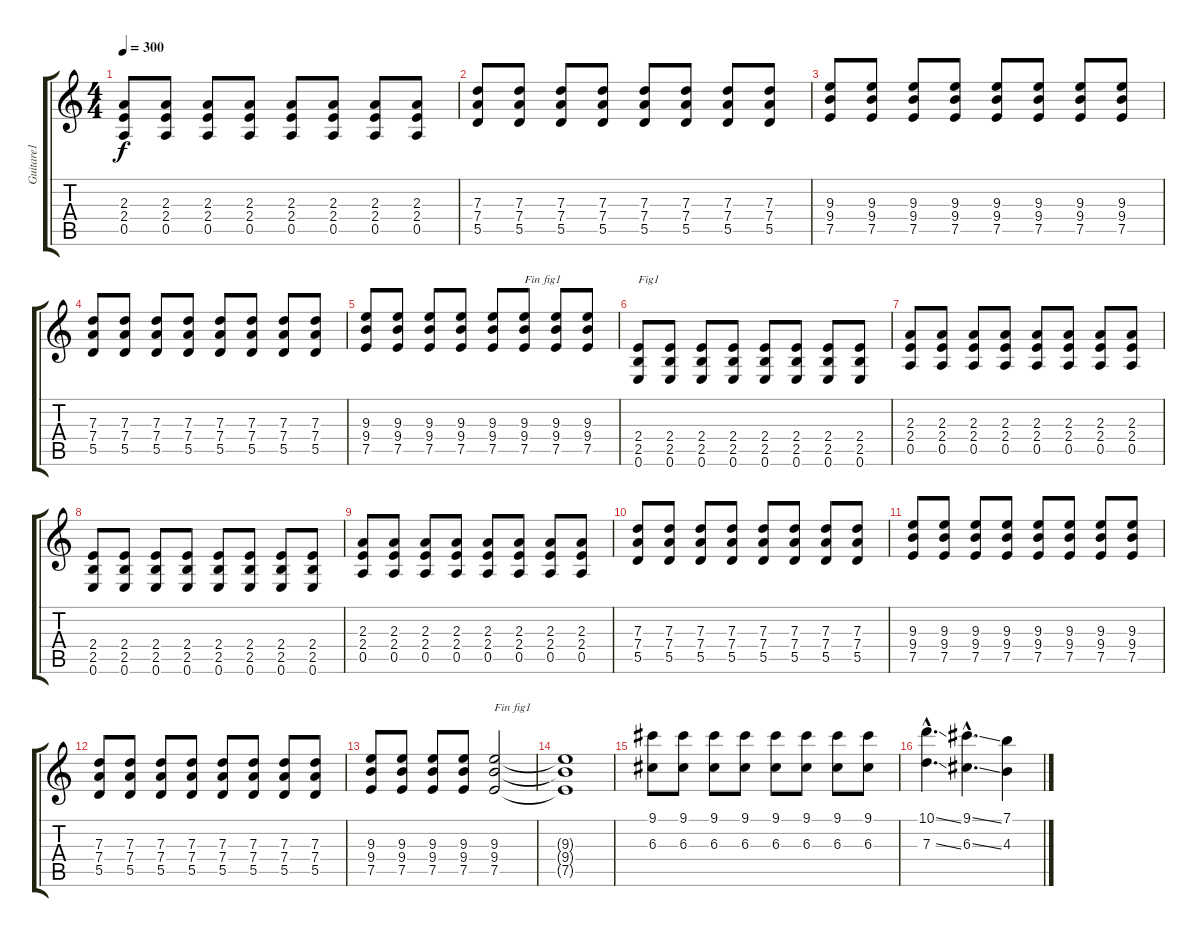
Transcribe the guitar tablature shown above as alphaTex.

\track ("Guitare1" "Guitare1") {instrument distortionguitar}
\staff {score tabs}
\tuning (E4 B3 G3 D3 A2 E2) {hide}
\ts (4 4)
\tempo 300
\clef g2
\ks c
(2.3 2.4 0.5).8{dy f} (2.3 2.4 0.5).8 (2.3 2.4 0.5).8 (2.3 2.4 0.5).8 (2.3 2.4 0.5).8 (2.3 2.4 0.5).8 (2.3 2.4 0.5).8 (2.3 2.4 0.5).8 |
(7.3 7.4 5.5).8 (7.3 7.4 5.5).8 (7.3 7.4 5.5).8 (7.3 7.4 5.5).8 (7.3 7.4 5.5).8 (7.3 7.4 5.5).8 (7.3 7.4 5.5).8 (7.3 7.4 5.5).8 |
(9.3 9.4 7.5).8 (9.3 9.4 7.5).8 (9.3 9.4 7.5).8 (9.3 9.4 7.5).8 (9.3 9.4 7.5).8 (9.3 9.4 7.5).8 (9.3 9.4 7.5).8 (9.3 9.4 7.5).8 |
(7.3 7.4 5.5).8 (7.3 7.4 5.5).8 (7.3 7.4 5.5).8 (7.3 7.4 5.5).8 (7.3 7.4 5.5).8 (7.3 7.4 5.5).8 (7.3 7.4 5.5).8 (7.3 7.4 5.5).8 |
(9.3 9.4 7.5).8 (9.3 9.4 7.5).8 (9.3 9.4 7.5).8 (9.3 9.4 7.5).8 (9.3 9.4 7.5).8 (9.3 9.4 7.5).8{txt "Fin fig1"} (9.3 9.4 7.5).8 (9.3 9.4 7.5).8 |
(2.4 2.5 0.6).8{txt "Fig1"} (2.4 2.5 0.6).8 (2.4 2.5 0.6).8 (2.4 2.5 0.6).8 (2.4 2.5 0.6).8 (2.4 2.5 0.6).8 (2.4 2.5 0.6).8 (2.4 2.5 0.6).8 |
(2.3 2.4 0.5).8 (2.3 2.4 0.5).8 (2.3 2.4 0.5).8 (2.3 2.4 0.5).8 (2.3 2.4 0.5).8 (2.3 2.4 0.5).8 (2.3 2.4 0.5).8 (2.3 2.4 0.5).8 |
(2.4 2.5 0.6).8 (2.4 2.5 0.6).8 (2.4 2.5 0.6).8 (2.4 2.5 0.6).8 (2.4 2.5 0.6).8 (2.4 2.5 0.6).8 (2.4 2.5 0.6).8 (2.4 2.5 0.6).8 |
(2.3 2.4 0.5).8 (2.3 2.4 0.5).8 (2.3 2.4 0.5).8 (2.3 2.4 0.5).8 (2.3 2.4 0.5).8 (2.3 2.4 0.5).8 (2.3 2.4 0.5).8 (2.3 2.4 0.5).8 |
(7.3 7.4 5.5).8 (7.3 7.4 5.5).8 (7.3 7.4 5.5).8 (7.3 7.4 5.5).8 (7.3 7.4 5.5).8 (7.3 7.4 5.5).8 (7.3 7.4 5.5).8 (7.3 7.4 5.5).8 |
(9.3 9.4 7.5).8 (9.3 9.4 7.5).8 (9.3 9.4 7.5).8 (9.3 9.4 7.5).8 (9.3 9.4 7.5).8 (9.3 9.4 7.5).8 (9.3 9.4 7.5).8 (9.3 9.4 7.5).8 |
(7.3 7.4 5.5).8 (7.3 7.4 5.5).8 (7.3 7.4 5.5).8 (7.3 7.4 5.5).8 (7.3 7.4 5.5).8 (7.3 7.4 5.5).8 (7.3 7.4 5.5).8 (7.3 7.4 5.5).8 |
(9.3 9.4 7.5).8 (9.3 9.4 7.5).8 (9.3 9.4 7.5).8 (9.3 9.4 7.5).8 (9.3 9.4 7.5).2{txt "Fin fig1"} |
(9.3{t} 9.4{t} 7.5{t}).1 |
(9.1 6.3).8 (9.1 6.3).8 (9.1 6.3).8 (9.1 6.3).8 (9.1 6.3).8 (9.1 6.3).8 (9.1 6.3).8 (9.1 6.3).8 |
(10.1{ss hac} 7.3{ss hac}).4{d} (9.1{ss hac} 6.3{ss hac}).4{d} (7.1{ss} 4.3{ss}).4
